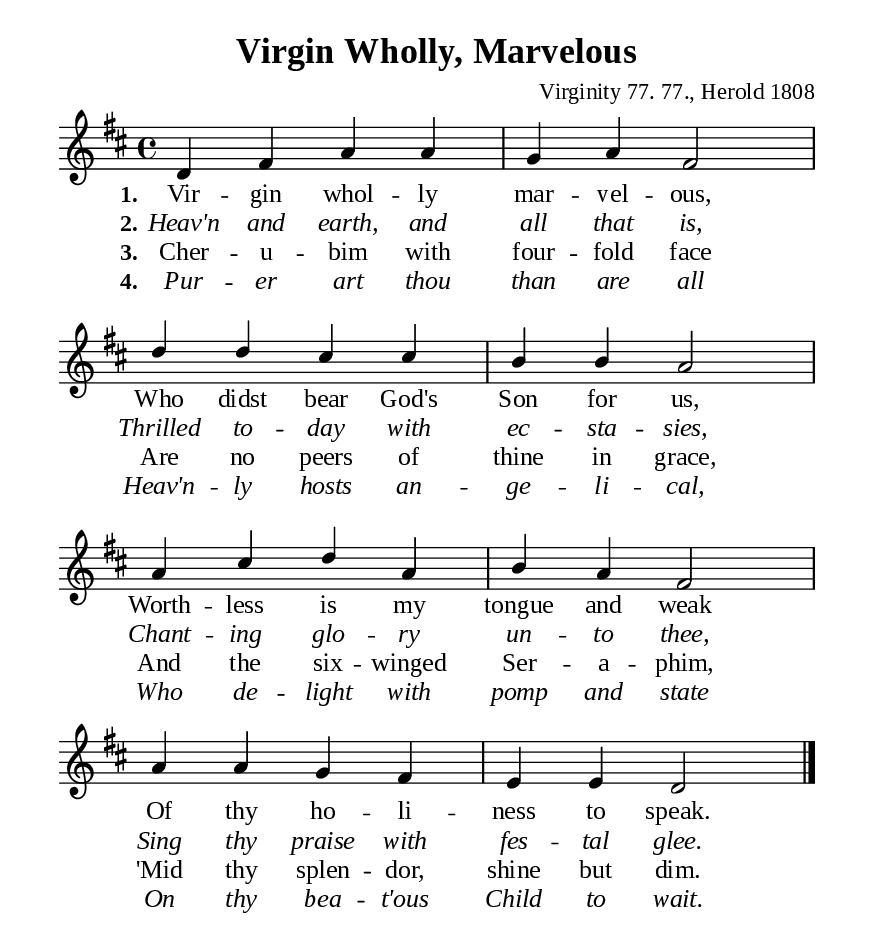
\version "2.18.2"

\header {
  title = "Virgin Wholly, Marvelous"
  composer = "Virginity 77. 77., Herold 1808"
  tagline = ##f
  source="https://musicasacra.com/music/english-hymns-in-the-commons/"
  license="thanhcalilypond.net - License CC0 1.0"
}

global= {
  \key d \major
  \time 4/4
  \override Score.BarNumber.break-visibility = ##(#f #f #f)
  \override Lyrics.LyricSpace.minimum-distance = #3.0
}

\paper {
  #(set-paper-size "a5")
  top-margin = 10\mm
  bottom-margin = 5\mm
  left-margin = 10\mm
  right-margin = 10\mm
  indent = #0
  #(define fonts
	 (make-pango-font-tree "Liberation Serif"
	 		       "Liberation Serif"
			       "Liberation Serif"
			       (/ 20 20)))
  system-system-spacing = #'((basic-distance . 3) (padding . 3))
}

printItalic = \with {
  \override LyricText.font-shape = #'italic
}

% Verse music
musicVerseSoprano = \relative c' {
  d4 fis a a |
  g a fis2 |
  d'4 d cis cis |
  b b a2 |
  a4 cis d a |
  b a fis2 |
  a4 a g fis |
  e e d2 \bar "|."
}

% Verse lyrics
verseOne = \lyricmode {
  \set stanza = #"1."
  Vir -- gin whol -- ly mar -- vel -- ous,
  Who didst bear God's Son for us,
  Worth -- less is my tongue and weak
  Of thy ho -- li -- ness to speak.
}

verseTwo = \lyricmode {
  \set stanza = #"2."
  Heav'n and earth, and all that is,
  Thrilled to -- day with ec -- sta -- sies,
  Chant -- ing glo -- ry un -- to thee,
  Sing thy praise with fes -- tal glee.
}

verseThree = \lyricmode {
  \set stanza = #"3."
  Cher -- u -- bim with four -- fold face
  Are no peers of thine in grace,
  And the six -- winged Ser -- a -- phim,
  'Mid thy splen -- dor, shine but dim.
}

verseFour = \lyricmode {
  \set stanza = #"4."
  Pur -- er art thou than are all
  Heav'n -- ly hosts an -- ge -- li -- cal,
  Who de -- light with pomp and state
  On thy bea -- t'ous Child to wait.
}

% Layout
\score {
    \new ChoirStaff <<
      \new Staff <<
        \clef "treble"
        \new Voice = "sopranos" { \global \stemUp \slurUp \musicVerseSoprano }
      >>
      \new Lyrics \lyricsto sopranos \verseOne
      \new Lyrics \printItalic \lyricsto sopranos \verseTwo
      \new Lyrics \lyricsto sopranos \verseThree
      \new Lyrics \printItalic \lyricsto sopranos \verseFour
    >>
}
